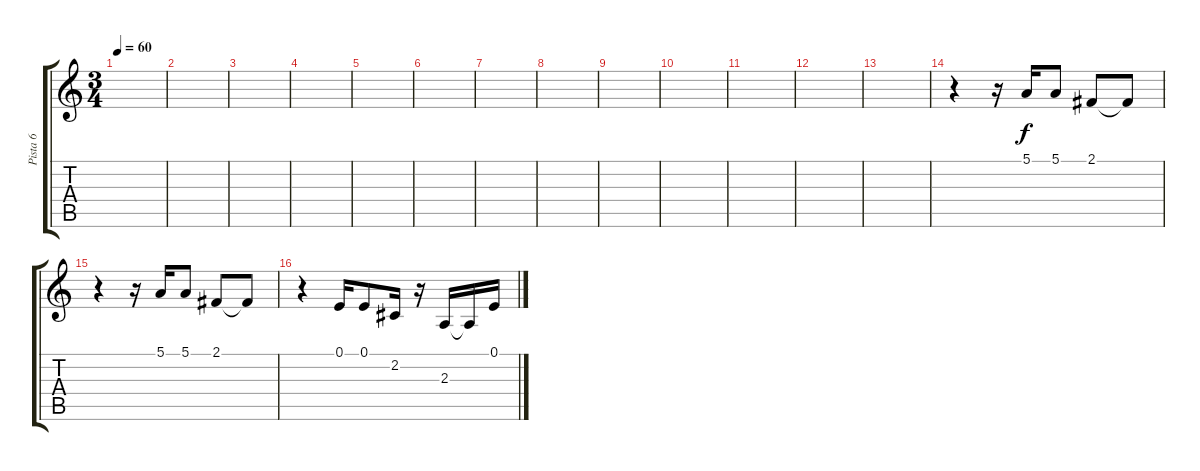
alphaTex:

\track ("Pista 6" "Pista 6") {instrument voiceoohs}
\staff {score tabs}
\tuning (E4 B3 G3 D3 A2 E2) {hide}
\ts (3 4)
\tempo 60
\clef g2
\ks c
|
|
|
|
|
|
|
|
|
|
|
|
|
r.4 r.16 5.1.16 5.1.8 2.1.8 2.1{t}.8 |
r.4 r.16 5.1.16 5.1.8 2.1.8 2.1{t}.8 |
r.4 0.1.16 0.1.8 2.2.16 r.16 2.3.16 2.3{t}.16 0.1.16
